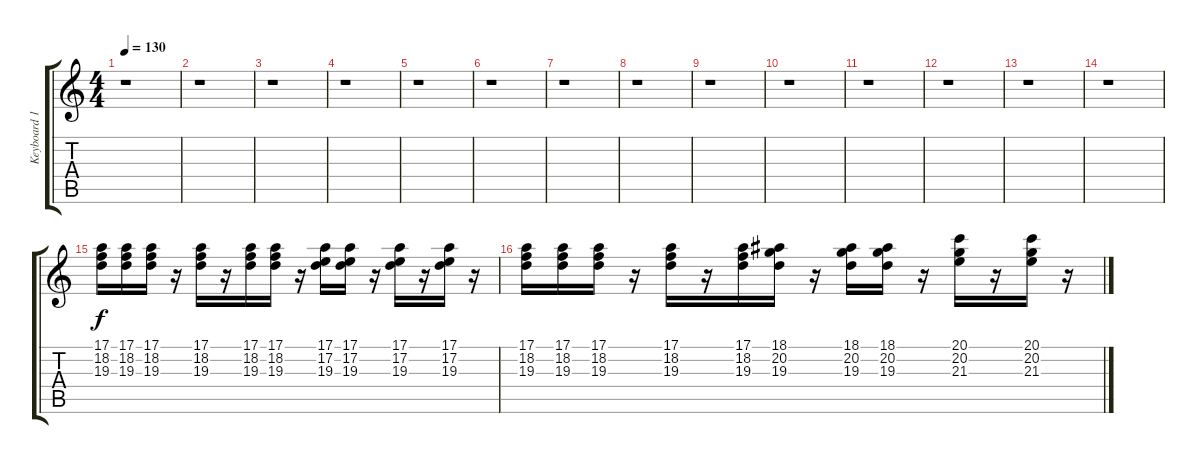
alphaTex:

\track ("Keyboard 1." "Keyboard 1") {instrument stringensemble1}
\staff {score tabs}
\tuning (E4 B3 G3 D3 A2 E2) {hide}
\ts (4 4)
\tempo 130
\clef g2
\ks c
r.1{dy f} |
r.1 |
r.1 |
r.1 |
r.1 |
r.1 |
r.1 |
r.1 |
r.1 |
r.1 |
r.1 |
r.1 |
r.1 |
r.1 |
(17.1 18.2 19.3).16 (17.1 18.2 19.3).16 (17.1 18.2 19.3).16 r.16 (17.1 18.2 19.3).16 r.16 (17.1 18.2 19.3).16 (17.1 18.2 19.3).16 r.16 (17.1 17.2 19.3).16 (17.1 17.2 19.3).16 r.16 (17.1 17.2 19.3).16 r.16 (17.1 17.2 19.3).16 r.16 |
(17.1 18.2 19.3).16 (17.1 18.2 19.3).16 (17.1 18.2 19.3).16 r.16 (17.1 18.2 19.3).16 r.16 (17.1 18.2 19.3).16 (18.1 20.2 19.3).16 r.16 (18.1 20.2 19.3).16 (18.1 20.2 19.3).16 r.16 (20.1 20.2 21.3).16 r.16 (20.1 20.2 21.3).16 r.16
